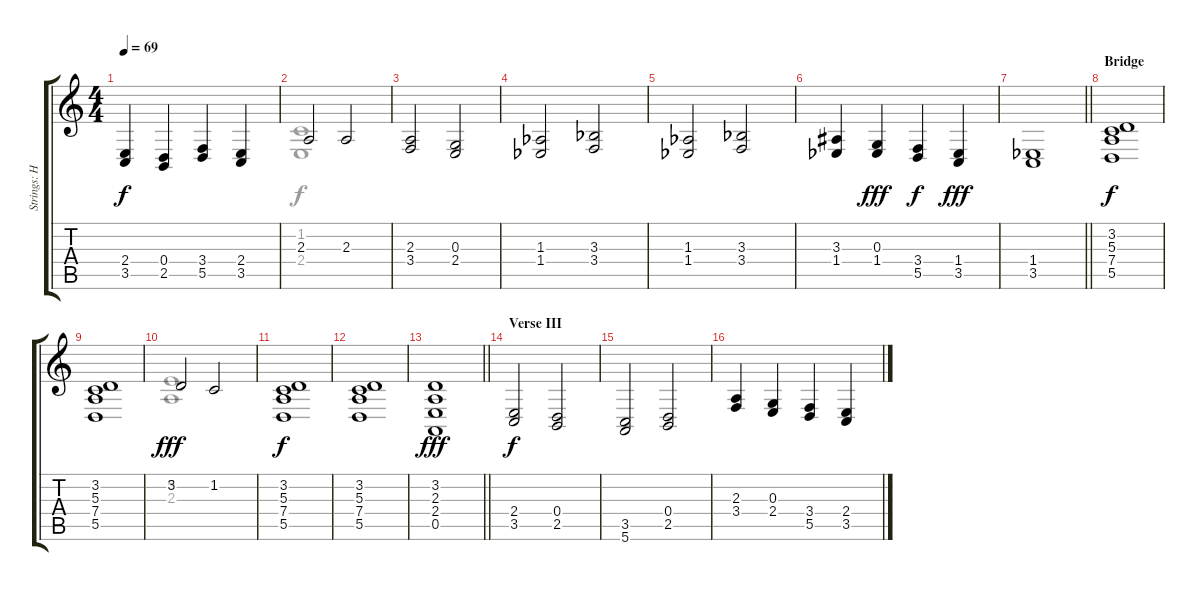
\track ("Strings: Holly" "Strings: H") {instrument synthstrings1}
\staff {score tabs}
\tuning (E4 B3 G3 D3 A2 E2) {hide}
\voice
\ts (4 4)
\tempo 69
\clef g2
\ks c
(2.4 3.5).4{dy f} (0.4 2.5).4 (3.4 5.5).4 (2.4 3.5).4 |
2.3.2 2.3.2 |
(2.3 3.4).2 (0.3 2.4).2 |
(1.3{acc b} 1.4{acc b}).2 (3.3{acc b} 3.4).2 |
(1.3{acc b} 1.4{acc b}).2 (3.3{acc b} 3.4).2 |
(3.3 1.4{acc b}).4 (0.3 1.4{acc b}).4{dy fff} (3.4 5.5).4{dy f} (1.4{acc b} 3.5).4{dy fff} |
\barLineRight lightlight
(1.4{acc b} 3.5).1 |
\section ("" "Bridge")
(3.2 5.3 7.4 5.5).1{dy f} |
(3.2 5.3 7.4 5.5).1 |
3.2.2{dy fff} 1.2.2 |
(3.2 5.3 7.4 5.5).1{dy f} |
(3.2 5.3 7.4 5.5).1 |
\barLineRight lightlight
(3.2 2.3 2.4 0.5).1{dy fff} |
\section ("" "Verse III")
(2.4 3.5).2{dy f} (0.4 2.5).2 |
(3.5 5.6).2 (0.4 2.5).2 |
(2.3 3.4).4 (0.3 2.4).4 (3.4 5.5).4 (2.4 3.5).4
\voice
\clef g2
\ottava regular
\simile none
\ks c
|
(1.2 2.4).1 |
|
|
|
|
\barLineRight lightlight
|
|
|
(5.2 2.3).1{dy fff} |
|
|
\barLineRight lightlight
|
|
|
